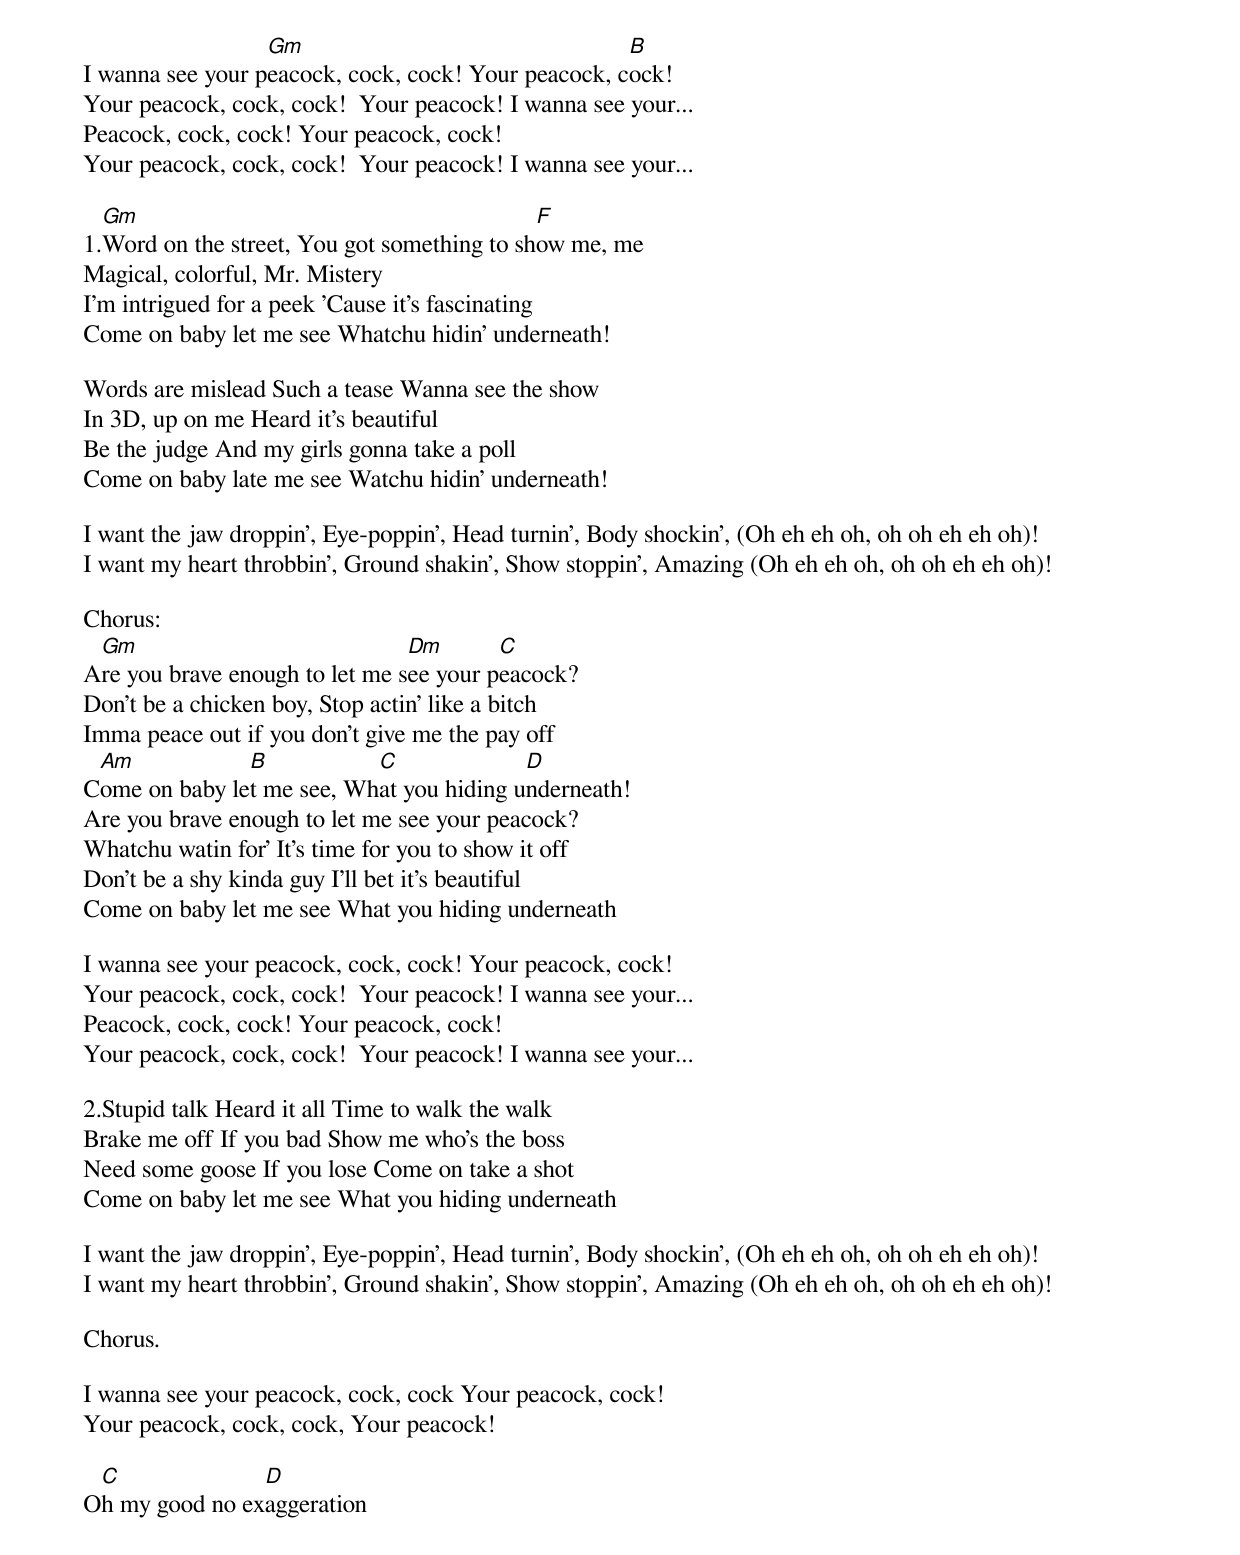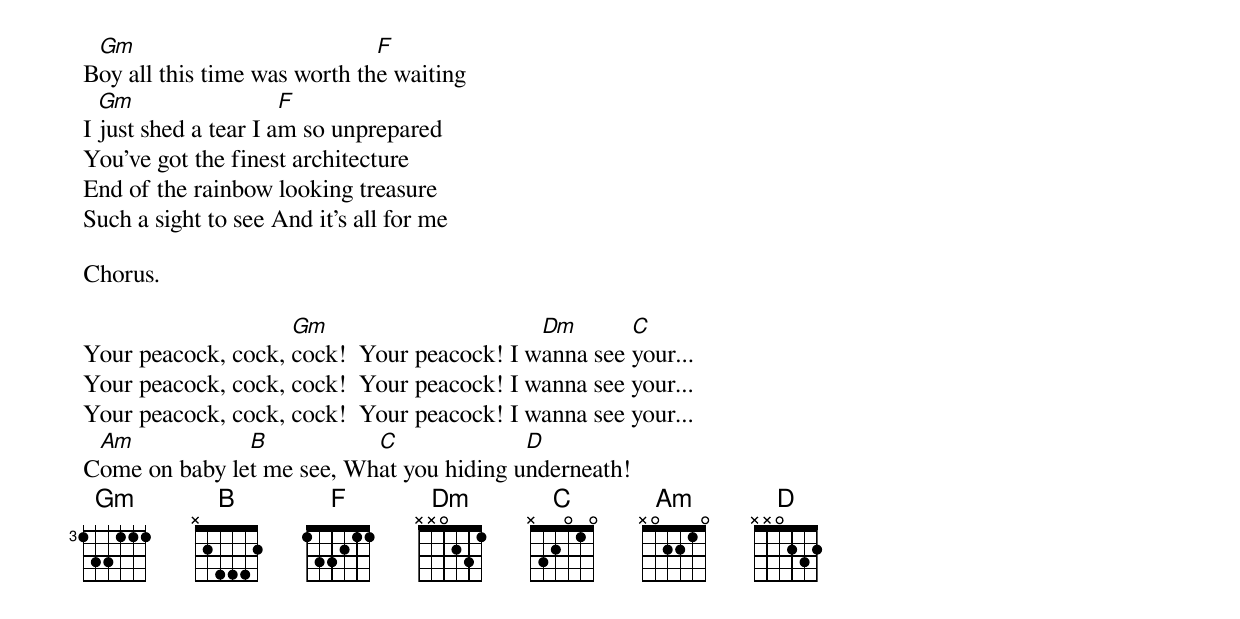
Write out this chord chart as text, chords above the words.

                  Gm                                 B
I wanna see your peacock, cock, cock! Your peacock, cock!
Your peacock, cock, cock!  Your peacock! I wanna see your...
Peacock, cock, cock! Your peacock, cock!
Your peacock, cock, cock!  Your peacock! I wanna see your...

  Gm                                         F
1.Word on the street, You got something to show me, me
Magical, colorful, Mr. Mistery
I'm intrigued for a peek 'Cause it's fascinating
Come on baby let me see Whatchu hidin' underneath!

Words are mislead Such a tease Wanna see the show
In 3D, up on me Heard it's beautiful
Be the judge And my girls gonna take a poll
Come on baby late me see Watchu hidin’ underneath!

I want the jaw droppin', Eye-poppin', Head turnin', Body shockin', (Oh eh eh oh, oh oh eh eh oh)!
I want my heart throbbin', Ground shakin', Show stoppin', Amazing (Oh eh eh oh, oh oh eh eh oh)!

Chorus:
 Gm                             Dm       C
Are you brave enough to let me see your peacock?
Don't be a chicken boy, Stop actin’ like a bitch
Imma peace out if you don't give me the pay off
 Am            B           C              D
Come on baby let me see, What you hiding underneath!
Are you brave enough to let me see your peacock?
Whatchu watin for' It's time for you to show it off
Don't be a shy kinda guy I'll bet it's beautiful
Come on baby let me see What you hiding underneath

I wanna see your peacock, cock, cock! Your peacock, cock!
Your peacock, cock, cock!  Your peacock! I wanna see your...
Peacock, cock, cock! Your peacock, cock!
Your peacock, cock, cock!  Your peacock! I wanna see your...

2.Stupid talk Heard it all Time to walk the walk
Brake me off If you bad Show me who's the boss
Need some goose If you lose Come on take a shot
Come on baby let me see What you hiding underneath

I want the jaw droppin', Eye-poppin', Head turnin', Body shockin', (Oh eh eh oh, oh oh eh eh oh)!
I want my heart throbbin', Ground shakin', Show stoppin', Amazing (Oh eh eh oh, oh oh eh eh oh)!

Chorus.

I wanna see your peacock, cock, cock Your peacock, cock!
Your peacock, cock, cock, Your peacock!

 C              D
Oh my good no exaggeration
 Gm                           F
Boy all this time was worth the waiting
  Gm                  F
I just shed a tear I am so unprepared
You've got the finest architecture
End of the rainbow looking treasure
Such a sight to see And it's all for me

Chorus.

                    Gm                      Dm       C
Your peacock, cock, cock!  Your peacock! I wanna see your...
Your peacock, cock, cock!  Your peacock! I wanna see your...
Your peacock, cock, cock!  Your peacock! I wanna see your...
 Am            B           C              D
Come on baby let me see, What you hiding underneath!
